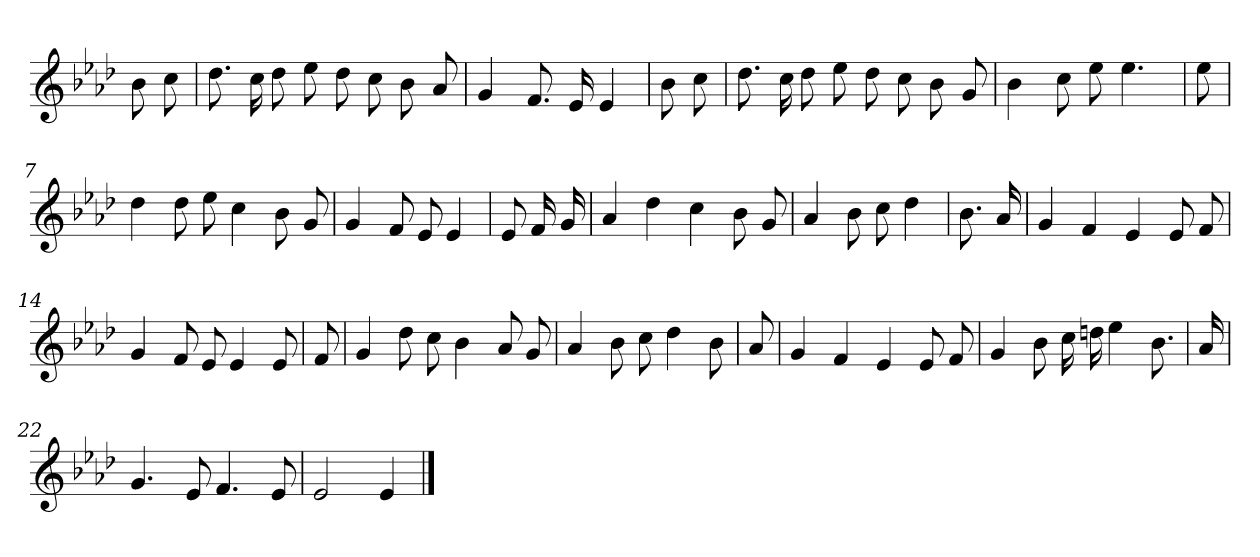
**kern
*part1
*staff1
*clefG2
*k[b-e-a-d-]
=
8b-
8cc
=1
8.dd-
16cc
8dd-
8ee-
8dd-
8cc
8b-
8a-
=2
4g
8.f
16e-
4e-
=3
8b-
8cc
=4
8.dd-
16cc
8dd-
8ee-
8dd-
8cc
8b-
8g
=5
4b-
8cc
8ee-
4.ee-
=6
8ee-
=7
4dd-
8dd-
8ee-
4cc
8b-
8g
=8
4g
8f
8e-
4e-
=9
8e-
16f
16g
=10
4a-
4dd-
4cc
8b-
8g
=11
4a-
8b-
8cc
4dd-
=12
8.b-
16a-
=13
4g
4f
4e-
8e-
8f
=14
4g
8f
8e-
4e-
8e-
=15
8f
=16
4g
8dd-
8cc
4b-
8a-
8g
=17
4a-
8b-
8cc
4dd-
8b-
=18
8a-
=19
4g
4f
4e-
8e-
8f
=20
4g
8b-
16cc
16ddn
4ee-
8.b-
=21
16a-
=22
4.g
8e-
4.f
8e-
=23
2e-
4e-
==
*-
